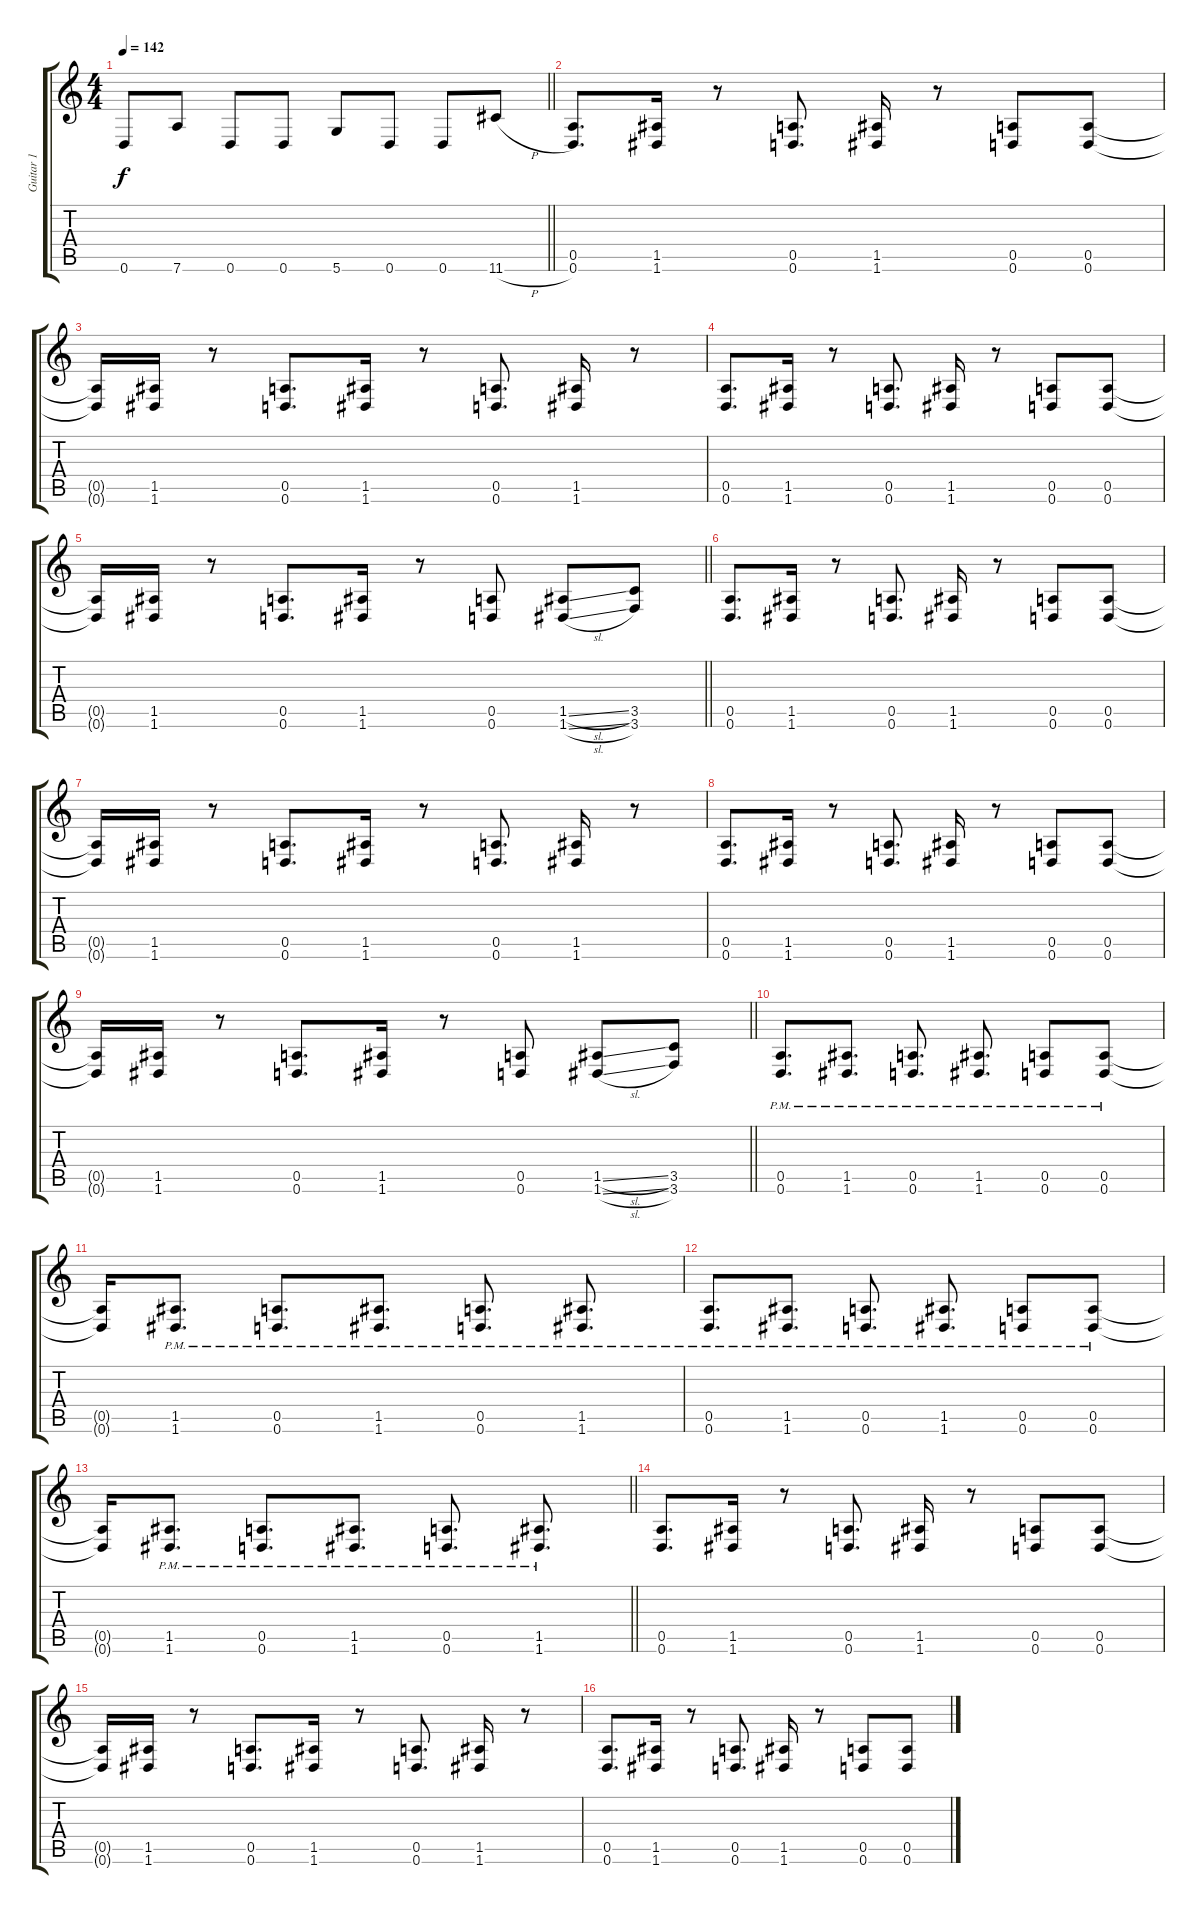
\track ("Guitar 1" "Guitar 1") {instrument distortionguitar}
\staff {score tabs}
\tuning (E4 B3 G3 D3 A2 D2) {hide}
\ts (4 4)
\tempo 142
\clef g2
\barLineRight lightlight
\ks c
0.6.8{dy f} 7.6.8 0.6.8 0.6.8 5.6.8 0.6.8 0.6.8 11.6{h}.8 |
\section ("" "")
(0.5 0.6).8{d} (1.5 1.6).16 r.8 (0.5 0.6).8{d} (1.5 1.6).16 r.8 (0.5 0.6).8 (0.5 0.6).8 |
(0.5{t} 0.6{t}).16 (1.5 1.6).16 r.8 (0.5 0.6).8{d} (1.5 1.6).16 r.8 (0.5 0.6).8{d} (1.5 1.6).16 r.8 |
(0.5 0.6).8{d} (1.5 1.6).16 r.8 (0.5 0.6).8{d} (1.5 1.6).16 r.8 (0.5 0.6).8 (0.5 0.6).8 |
\barLineRight lightlight
(0.5{t} 0.6{t}).16 (1.5 1.6).16 r.8 (0.5 0.6).8{d} (1.5 1.6).16 r.8 (0.5 0.6).8 (1.5{sl} 1.6{sl}).8 (3.5 3.6).8 |
(0.5 0.6).8{d} (1.5 1.6).16 r.8 (0.5 0.6).8{d} (1.5 1.6).16 r.8 (0.5 0.6).8 (0.5 0.6).8 |
(0.5{t} 0.6{t}).16 (1.5 1.6).16 r.8 (0.5 0.6).8{d} (1.5 1.6).16 r.8 (0.5 0.6).8{d} (1.5 1.6).16 r.8 |
(0.5 0.6).8{d} (1.5 1.6).16 r.8 (0.5 0.6).8{d} (1.5 1.6).16 r.8 (0.5 0.6).8 (0.5 0.6).8 |
\barLineRight lightlight
(0.5{t} 0.6{t}).16 (1.5 1.6).16 r.8 (0.5 0.6).8{d} (1.5 1.6).16 r.8 (0.5 0.6).8 (1.5{sl} 1.6{sl}).8 (3.5 3.6).8 |
(0.5{pm} 0.6{pm}).8{d} (1.5{pm} 1.6{pm}).8{d} (0.5{pm} 0.6{pm}).8{d} (1.5{pm} 1.6{pm}).8{d} (0.5{pm} 0.6{pm}).8 (0.5{pm} 0.6{pm}).8 |
(0.5{t} 0.6{t}).16 (1.5{pm} 1.6{pm}).8{d} (0.5{pm} 0.6{pm}).8{d} (1.5{pm} 1.6{pm}).8{d} (0.5{pm} 0.6{pm}).8{d} (1.5{pm} 1.6{pm}).8{d} |
(0.5{pm} 0.6{pm}).8{d} (1.5{pm} 1.6{pm}).8{d} (0.5{pm} 0.6{pm}).8{d} (1.5{pm} 1.6{pm}).8{d} (0.5{pm} 0.6{pm}).8 (0.5{pm} 0.6{pm}).8 |
\barLineRight lightlight
(0.5{t} 0.6{t}).16 (1.5{pm} 1.6{pm}).8{d} (0.5{pm} 0.6{pm}).8{d} (1.5{pm} 1.6{pm}).8{d} (0.5{pm} 0.6{pm}).8{d} (1.5{pm} 1.6{pm}).8{d} |
(0.5 0.6).8{d} (1.5 1.6).16 r.8 (0.5 0.6).8{d} (1.5 1.6).16 r.8 (0.5 0.6).8 (0.5 0.6).8 |
(0.5{t} 0.6{t}).16 (1.5 1.6).16 r.8 (0.5 0.6).8{d} (1.5 1.6).16 r.8 (0.5 0.6).8{d} (1.5 1.6).16 r.8 |
(0.5 0.6).8{d} (1.5 1.6).16 r.8 (0.5 0.6).8{d} (1.5 1.6).16 r.8 (0.5 0.6).8 (0.5 0.6).8
